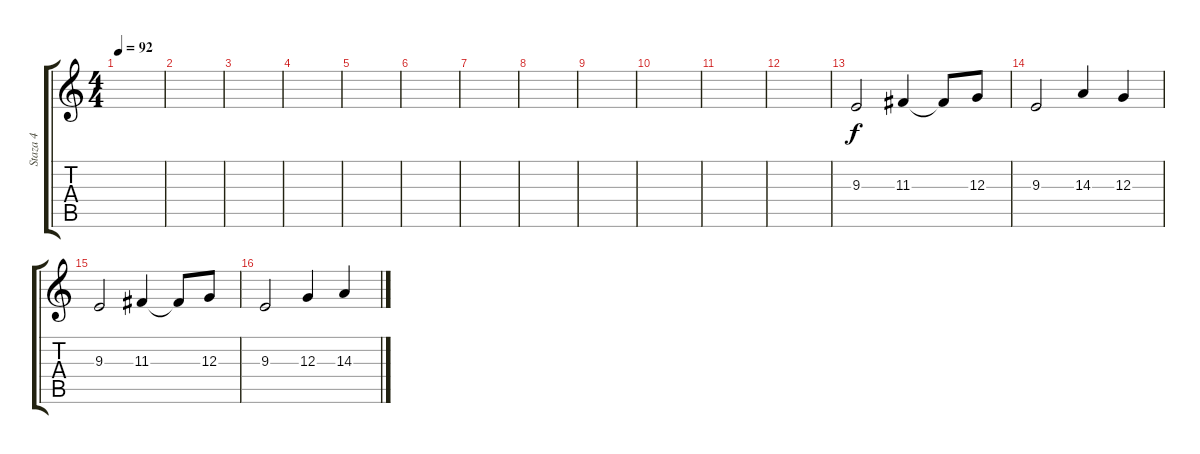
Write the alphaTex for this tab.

\track ("Staza 4" "Staza 4") {instrument violin}
\staff {score tabs}
\tuning (E4 B3 G3 D3 A2 E2) {hide}
\ts (4 4)
\tempo 92
\clef g2
\ks c
|
|
|
|
|
|
|
|
|
|
|
|
9.3.2 11.3.4 11.3{t}.8 12.3.8 |
9.3.2 14.3.4 12.3.4 |
9.3.2 11.3.4 11.3{t}.8 12.3.8 |
9.3.2 12.3.4 14.3.4
